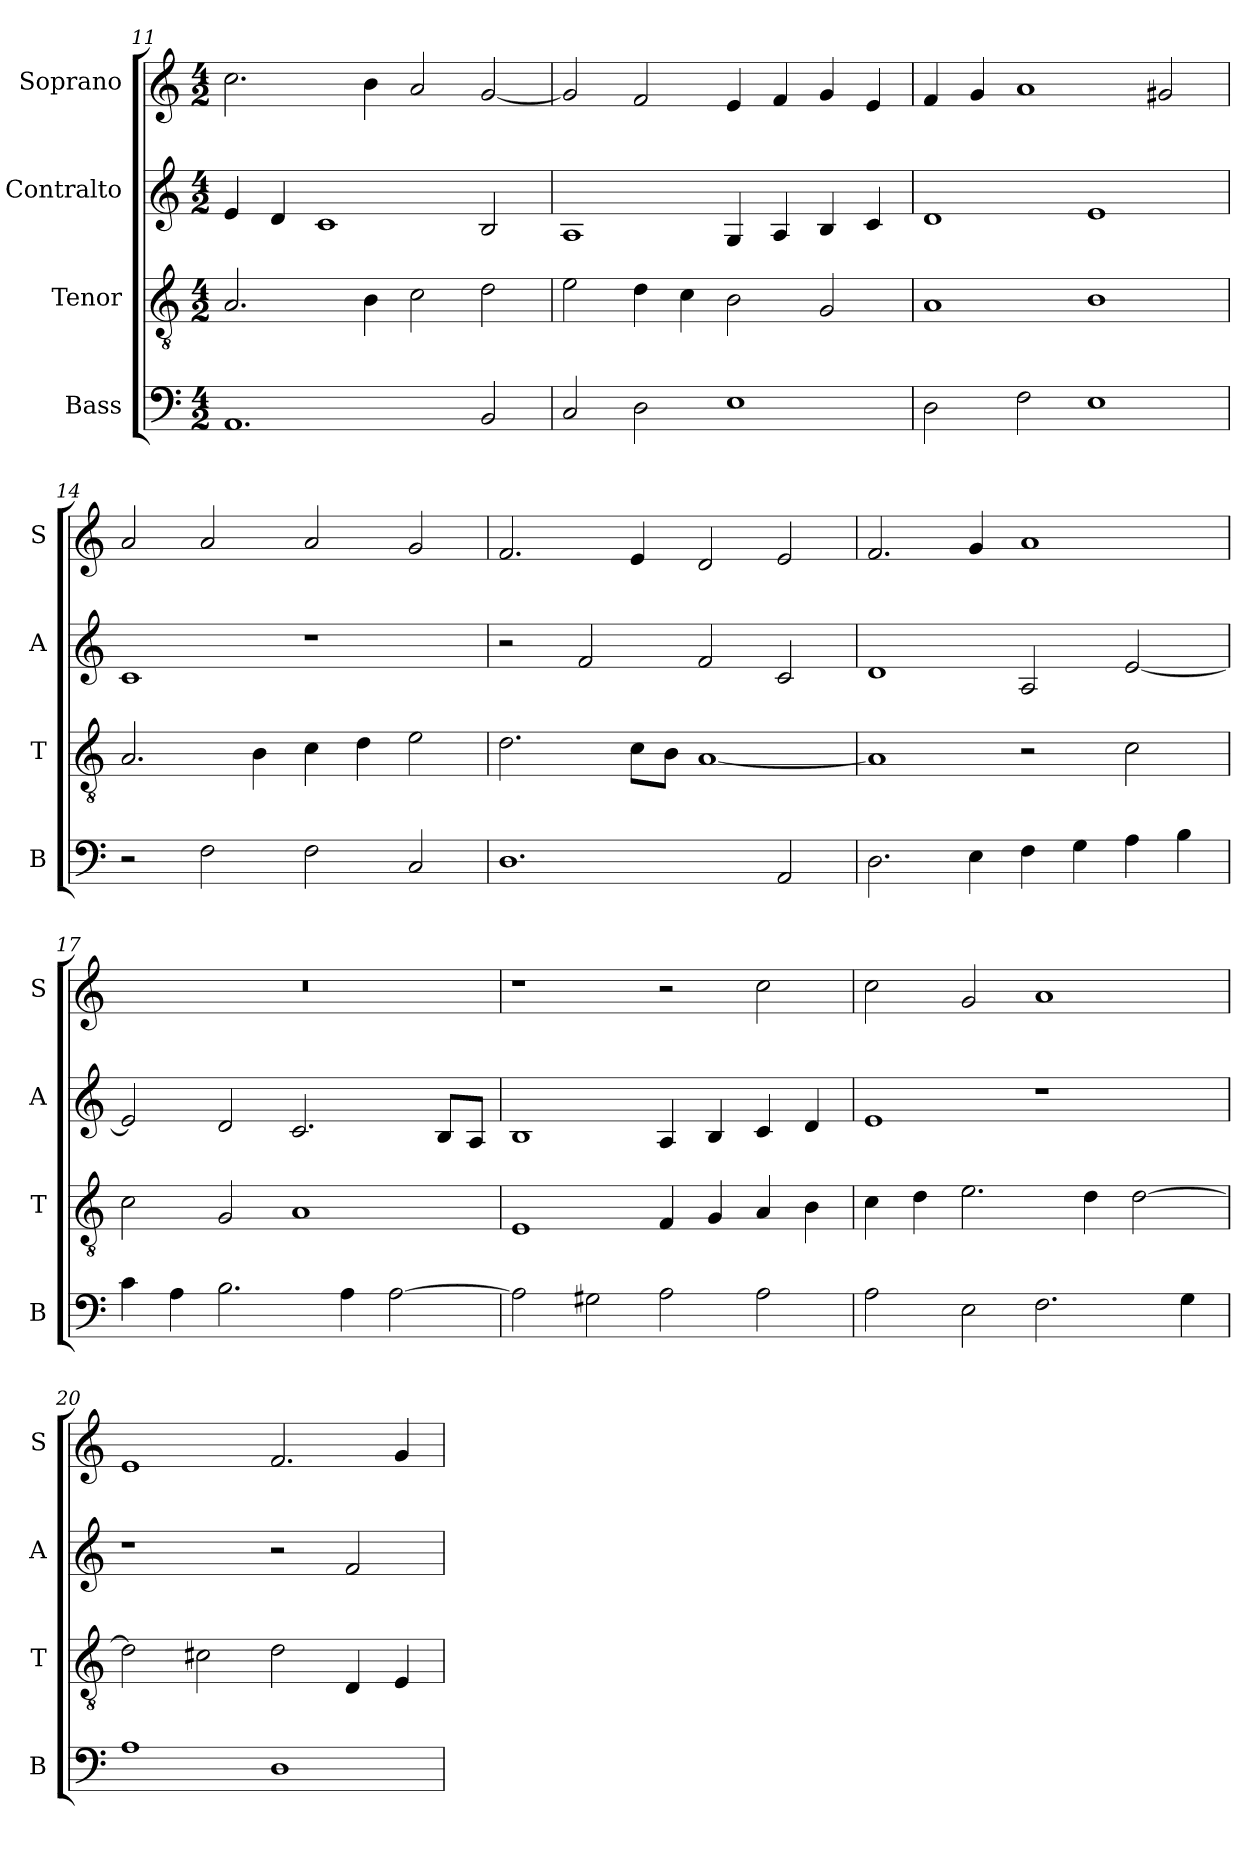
**kern	**kern	**kern	**kern
*part4	*part3	*part2	*part1
*staff4	*staff3	*staff2	*staff1
*I"Bass	*I"Tenor	*I"Contralto	*I"Soprano
*I'B	*I'T	*I'A	*I'S
*clefF4	*clefGv2	*clefG2	*clefG2
*k[]	*k[]	*k[]	*k[]
*E:phr	*E:phr	*E:phr	*E:phr
*M4/2	*M4/2	*M4/2	*M4/2
=11	=11	=11	=11
1.AA	2.A	4e	2.cc
.	.	4d	.
.	.	1c	.
.	4B	.	4b
.	2c	.	2a
2BB	2d	2B	[2g
=12	=12	=12	=12
2C	2e	1A	2g]
2D	4d	.	2f
.	4c	.	.
1E	2B	4G	4e
.	.	4A	4f
.	2G	4B	4g
.	.	4c	4e
=13	=13	=13	=13
2D	1A	1d	4f
.	.	.	4g
2F	.	.	1a
1E	1B	1e	.
.	.	.	2g#X
=14	=14	=14	=14
2r	2.A	1c	2a
2F	.	.	2a
.	4B	.	.
2F	4c	1r	2a
.	4d	.	.
2C	2e	.	2g
=15	=15	=15	=15
1.D	2.d	2r	2.f
.	.	2f	.
.	8c\L	.	4e
.	8B\J	.	.
.	[1A	2f	2d
2AA	.	2c	2e
=16	=16	=16	=16
2.D	1A]	1d	2.f
4E	.	.	4g
4F	2r	2A	1a
4G	.	.	.
4A	2c	[2e	.
4B	.	.	.
=17	=17	=17	=17
4c	2c	2e]	0r
4A	.	.	.
2.B	2G	2d	.
.	1A	2.c	.
4A	.	.	.
[2A	.	.	.
.	.	8B/L	.
.	.	8A/J	.
=18	=18	=18	=18
2A]	1E	1B	1r
2G#X	.	.	.
2A	4F	4A	2r
.	4G	4B	.
2A	4A	4c	2cc
.	4B	4d	.
=19	=19	=19	=19
2A	4c	1e	2cc
.	4d	.	.
2E	2.e	.	2g
2.F	.	1r	1a
.	4d	.	.
.	[2d	.	.
4G	.	.	.
=20	=20	=20	=20
1A	2d]	1r	1e
.	2c#X	.	.
1D	2d	2r	2.f
.	4D	2f	.
.	4E	.	4g
=	=	=	=
*-	*-	*-	*-
